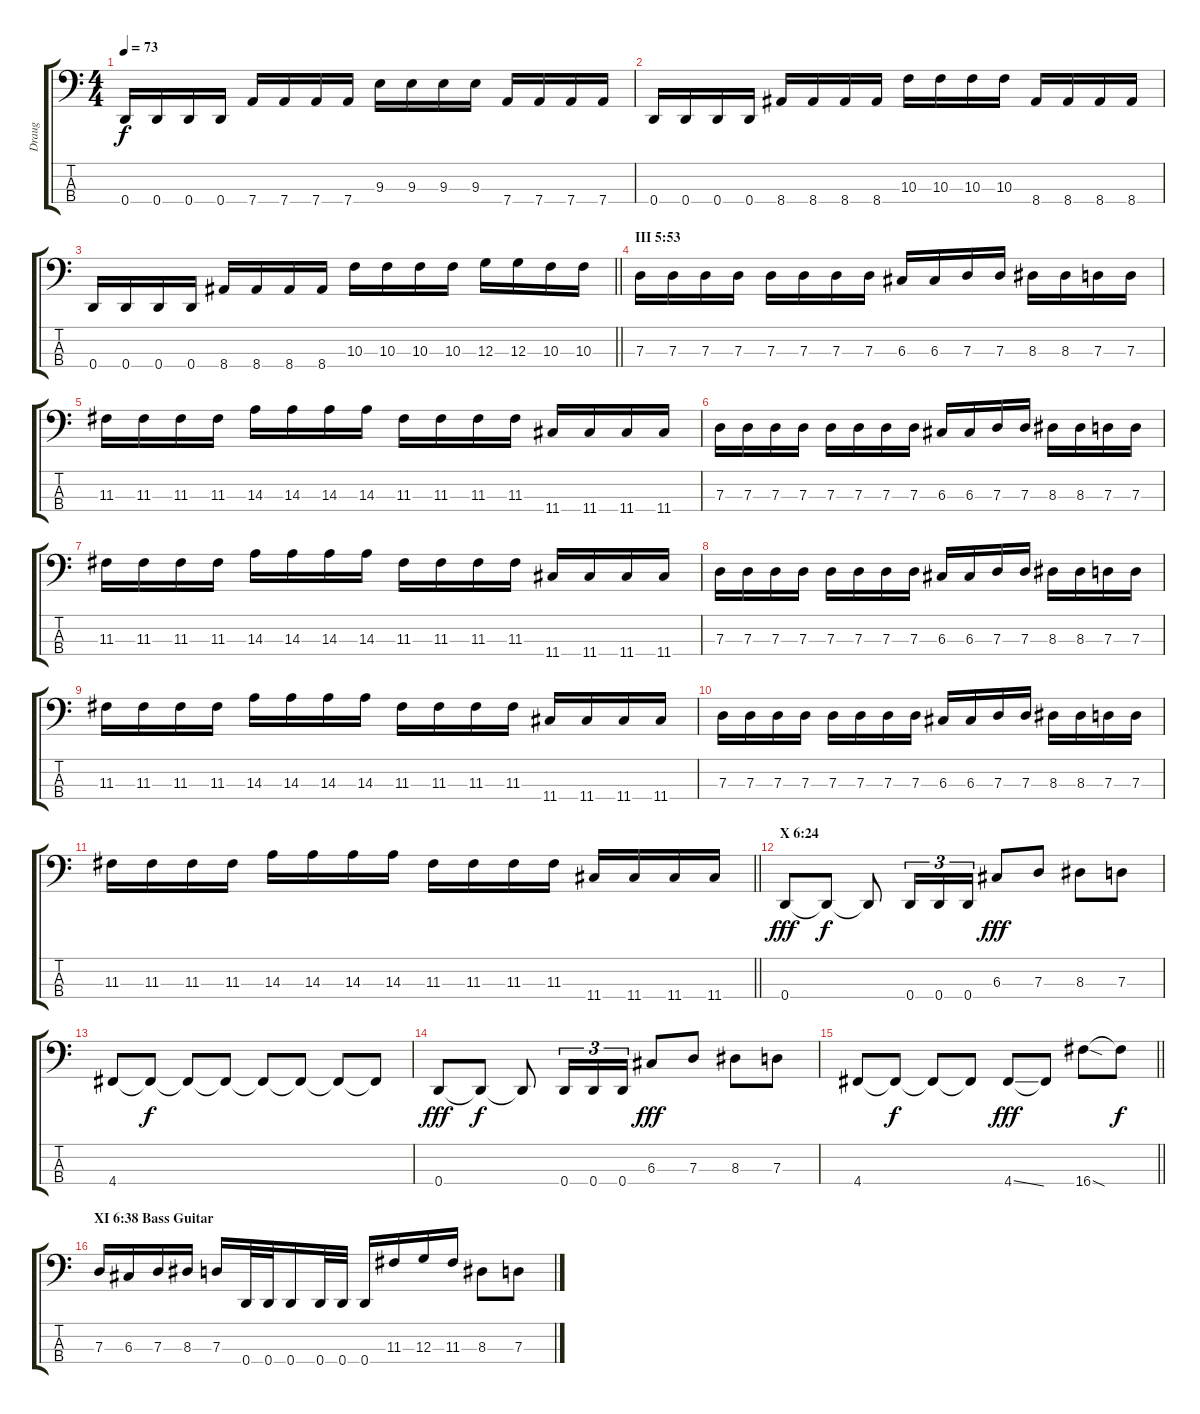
\track ("Draug" "Draug") {instrument synthbass2}
\staff {score tabs}
\tuning (F2 C2 G1 D1) {hide}
\ts (4 4)
\tempo 73
\clef f4
\ks c
0.4.16{dy f} 0.4.16 0.4.16 0.4.16 7.4.16 7.4.16 7.4.16 7.4.16 9.3.16 9.3.16 9.3.16 9.3.16 7.4.16 7.4.16 7.4.16 7.4.16 |
0.4.16 0.4.16 0.4.16 0.4.16 8.4.16 8.4.16 8.4.16 8.4.16 10.3.16 10.3.16 10.3.16 10.3.16 8.4.16 8.4.16 8.4.16 8.4.16 |
\barLineRight lightlight
0.4.16 0.4.16 0.4.16 0.4.16 8.4.16 8.4.16 8.4.16 8.4.16 10.3.16 10.3.16 10.3.16 10.3.16 12.3.16 12.3.16 10.3.16 10.3.16 |
\section ("" "III 5:53")
7.3.16 7.3.16 7.3.16 7.3.16 7.3.16 7.3.16 7.3.16 7.3.16 6.3.16 6.3.16 7.3.16 7.3.16 8.3.16 8.3.16 7.3.16 7.3.16 |
11.3.16 11.3.16 11.3.16 11.3.16 14.3.16 14.3.16 14.3.16 14.3.16 11.3.16 11.3.16 11.3.16 11.3.16 11.4.16 11.4.16 11.4.16 11.4.16 |
7.3.16 7.3.16 7.3.16 7.3.16 7.3.16 7.3.16 7.3.16 7.3.16 6.3.16 6.3.16 7.3.16 7.3.16 8.3.16 8.3.16 7.3.16 7.3.16 |
11.3.16 11.3.16 11.3.16 11.3.16 14.3.16 14.3.16 14.3.16 14.3.16 11.3.16 11.3.16 11.3.16 11.3.16 11.4.16 11.4.16 11.4.16 11.4.16 |
7.3.16 7.3.16 7.3.16 7.3.16 7.3.16 7.3.16 7.3.16 7.3.16 6.3.16 6.3.16 7.3.16 7.3.16 8.3.16 8.3.16 7.3.16 7.3.16 |
11.3.16 11.3.16 11.3.16 11.3.16 14.3.16 14.3.16 14.3.16 14.3.16 11.3.16 11.3.16 11.3.16 11.3.16 11.4.16 11.4.16 11.4.16 11.4.16 |
7.3.16 7.3.16 7.3.16 7.3.16 7.3.16 7.3.16 7.3.16 7.3.16 6.3.16 6.3.16 7.3.16 7.3.16 8.3.16 8.3.16 7.3.16 7.3.16 |
\barLineRight lightlight
11.3.16 11.3.16 11.3.16 11.3.16 14.3.16 14.3.16 14.3.16 14.3.16 11.3.16 11.3.16 11.3.16 11.3.16 11.4.16 11.4.16 11.4.16 11.4.16 |
\section ("" "X 6:24")
0.4.8{dy fff} 0.4{t}.8{dy f} 0.4{t}.8 0.4.16{tu (3 2)} 0.4.16{tu (3 2)} 0.4.16{tu (3 2)} 6.3.8{dy fff} 7.3.8 8.3.8 7.3.8 |
4.4.8 4.4{t}.8{dy f} 4.4{t}.8 4.4{t}.8 4.4{t}.8 4.4{t}.8 4.4{t}.8 4.4{t}.8 |
0.4.8{dy fff} 0.4{t}.8{dy f} 0.4{t}.8 0.4.16{tu (3 2)} 0.4.16{tu (3 2)} 0.4.16{tu (3 2)} 6.3.8{dy fff} 7.3.8 8.3.8 7.3.8 |
\barLineRight lightlight
4.4.8 4.4{t}.8{dy f} 4.4{t}.8 4.4{t}.8 4.4{ss}.8{dy fff} 4.4{t}.8 16.4{sod}.8 16.4{t}.8{dy f} |
\section ("" "XI 6:38 Bass Guitar")
7.3.16 6.3.16 7.3.16 8.3.16 7.3.16 0.4.32 0.4.32 0.4.16 0.4.32 0.4.32 0.4.16 11.3.16 12.3.16 11.3.16 8.3.8 7.3.8
